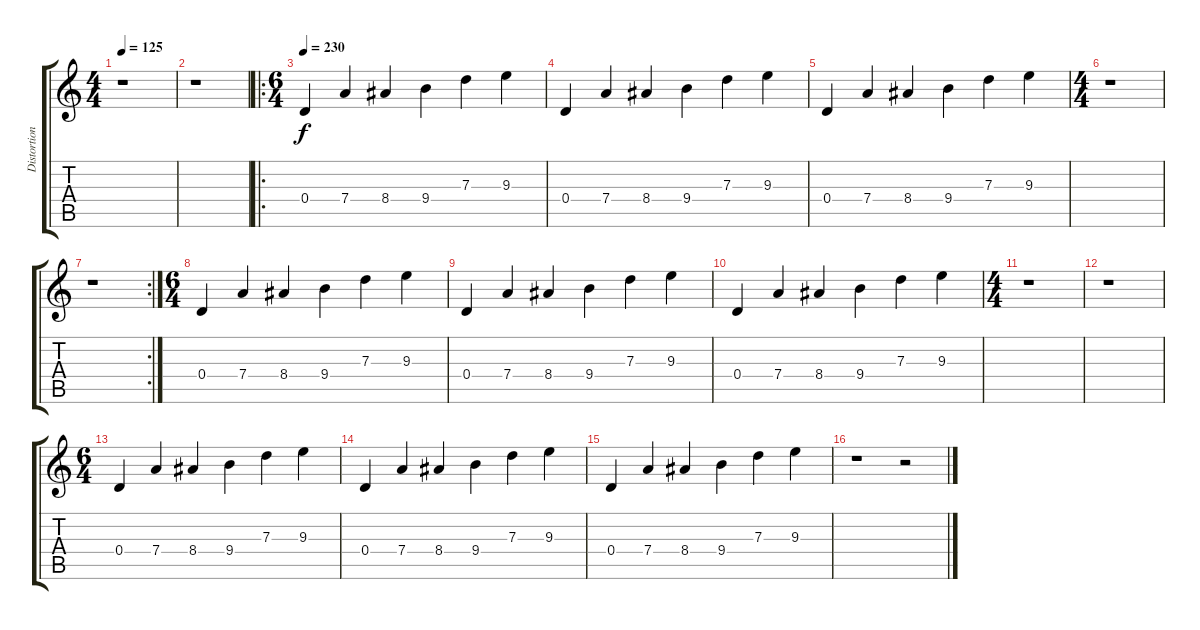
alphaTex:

\track ("Distortion Guitar" "Distortion") {instrument distortionguitar}
\staff {score tabs}
\tuning (E4 B3 G3 D3 A2 E2) {hide}
\ts (4 4)
\tempo 125
\tempo 95
\tempo 125
\clef g2
\ks c
r.1{dy f instrument distortionguitar} |
r.1 |
\ro
\ts (6 4)
\tempo 230
0.4.4 7.4.4 8.4.4 9.4.4 7.3.4 9.3.4 |
0.4.4 7.4.4 8.4.4 9.4.4 7.3.4 9.3.4 |
0.4.4 7.4.4 8.4.4 9.4.4 7.3.4 9.3.4 |
\ts (4 4)
r.1 |
\rc 2
r.1 |
\ts (6 4)
0.4.4 7.4.4 8.4.4 9.4.4 7.3.4 9.3.4 |
0.4.4 7.4.4 8.4.4 9.4.4 7.3.4 9.3.4 |
0.4.4 7.4.4 8.4.4 9.4.4 7.3.4 9.3.4 |
\ts (4 4)
r.1 |
r.1 |
\ts (6 4)
0.4.4 7.4.4 8.4.4 9.4.4 7.3.4 9.3.4 |
0.4.4 7.4.4 8.4.4 9.4.4 7.3.4 9.3.4 |
0.4.4 7.4.4 8.4.4 9.4.4 7.3.4 9.3.4 |
r.1 r.2
